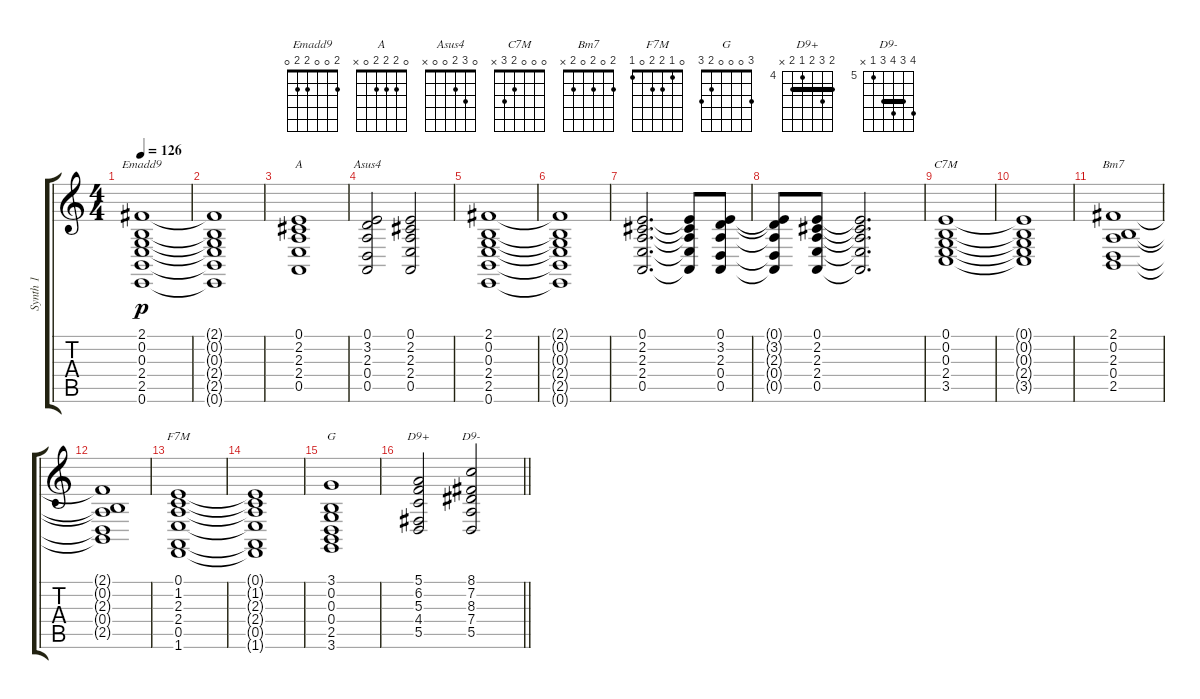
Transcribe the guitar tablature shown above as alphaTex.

\track ("Synth 1" "Synth 1") {instrument stringensemble1}
\staff {score tabs}
\tuning (E4 B3 G3 D3 A2 E2) {hide}
\chord ("Emadd9" 2 0 0 2 2 0)
\chord ("A" 0 2 2 2 0 x)
\chord ("Asus4" 0 3 2 0 0 x)
\chord ("C7M" 0 0 0 2 3 x)
\chord ("Bm7" 2 0 2 0 2 x)
\chord ("F7M" 0 1 2 2 0 1)
\chord ("G" 3 0 0 0 2 3)
\chord ("D9+" 5 6 5 4 5 x) {firstfret 4 barre 5}
\chord ("D9-" 8 7 8 7 5 x) {firstfret 5 barre 7}
\ts (4 4)
\tempo 126
\clef g2
\ks c
(2.1 0.2 0.3 2.4 2.5 0.6).1{ch "Emadd9" dy p} |
(2.1{t} 0.2{t} 0.3{t} 2.4{t} 2.5{t} 0.6{t}).1 |
(0.1 2.2 2.3 2.4 0.5).1{ch "A"} |
(0.1 3.2 2.3 0.4 0.5).2{ch "Asus4"} (0.1 2.2 2.3 2.4 0.5).2 |
(2.1 0.2 0.3 2.4 2.5 0.6).1 |
(2.1{t} 0.2{t} 0.3{t} 2.4{t} 2.5{t} 0.6{t}).1 |
(0.1 2.2 2.3 2.4 0.5).2{d} (0.1{t} 2.2{t} 2.3{t} 2.4{t} 0.5{t}).8 (0.1 3.2 2.3 0.4 0.5).8 |
(0.1{t} 3.2{t} 2.3{t} 0.4{t} 0.5{t}).8 (0.1 2.2 2.3 2.4 0.5).8 (0.1{t} 2.2{t} 2.3{t} 2.4{t} 0.5{t}).2{d} |
(0.1 0.2 0.3 2.4 3.5).1{ch "C7M"} |
(0.1{t} 0.2{t} 0.3{t} 2.4{t} 3.5{t}).1 |
(2.1 0.2 2.3 0.4 2.5).1{ch "Bm7"} |
(2.1{t} 0.2{t} 2.3{t} 0.4{t} 2.5{t}).1 |
(0.1 1.2 2.3 2.4 0.5 1.6).1{ch "F7M"} |
(0.1{t} 1.2{t} 2.3{t} 2.4{t} 0.5{t} 1.6{t}).1 |
(3.1 0.2 0.3 0.4 2.5 3.6).1{ch "G"} |
\barLineRight lightlight
(5.1 6.2 5.3 4.4 5.5).2{ch "D9+"} (8.1 7.2 8.3 7.4 5.5).2{ch "D9-"}
